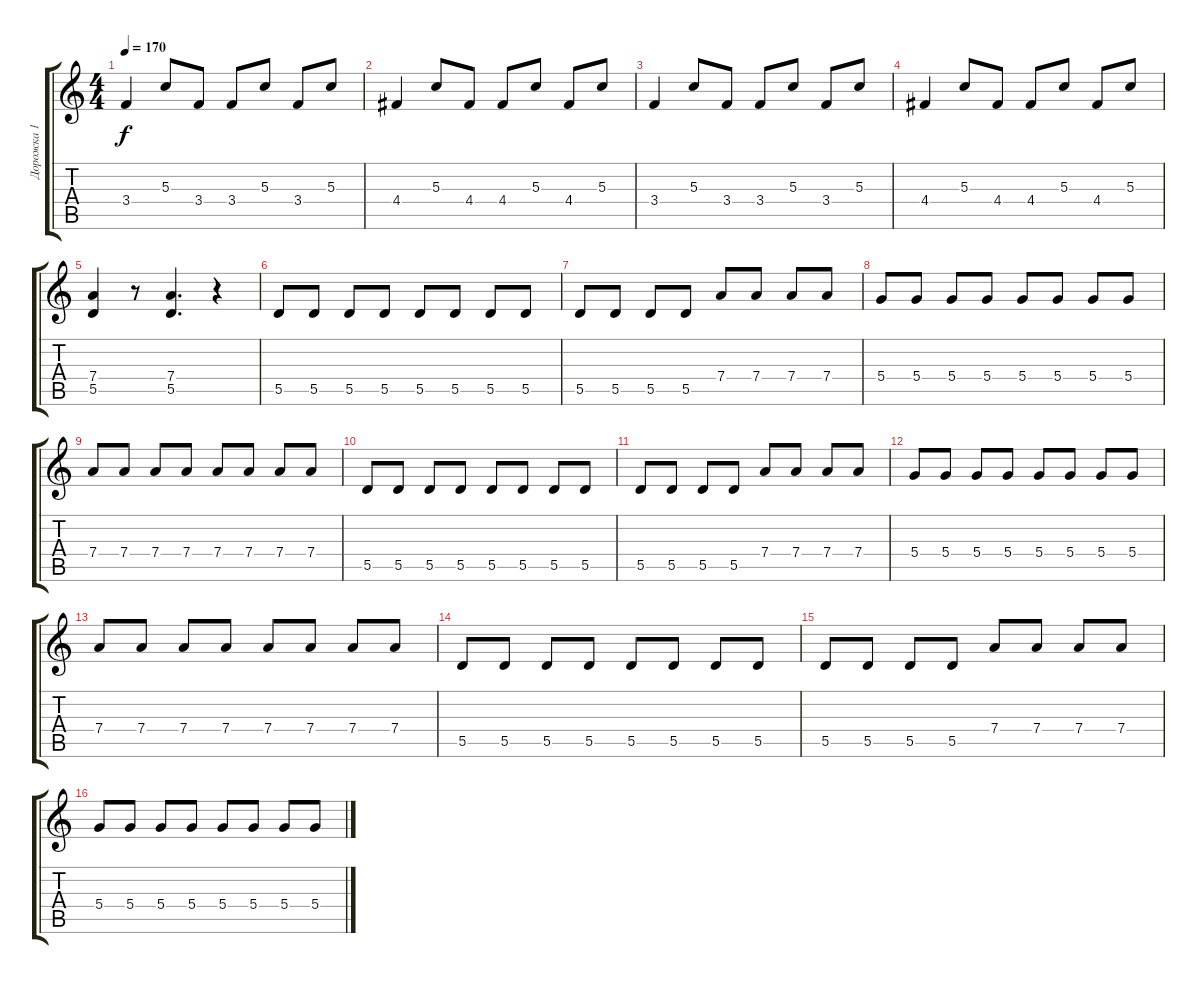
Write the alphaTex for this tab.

\track ("Дорожка 1" "Дорожка 1") {instrument distortionguitar}
\staff {score tabs}
\tuning (E4 B3 G3 D3 A2 E2) {hide}
\ts (4 4)
\tempo 170
\clef g2
\ks c
3.4.4{dy f} 5.3.8 3.4.8 3.4.8 5.3.8 3.4.8 5.3.8 |
4.4.4 5.3.8 4.4.8 4.4.8 5.3.8 4.4.8 5.3.8 |
3.4.4 5.3.8 3.4.8 3.4.8 5.3.8 3.4.8 5.3.8 |
4.4.4 5.3.8 4.4.8 4.4.8 5.3.8 4.4.8 5.3.8 |
(7.4 5.5).4 r.8 (7.4 5.5).4{d} r.4 |
5.5.8 5.5.8 5.5.8 5.5.8 5.5.8 5.5.8 5.5.8 5.5.8 |
5.5.8 5.5.8 5.5.8 5.5.8 7.4.8 7.4.8 7.4.8 7.4.8 |
5.4.8 5.4.8 5.4.8 5.4.8 5.4.8 5.4.8 5.4.8 5.4.8 |
7.4.8 7.4.8 7.4.8 7.4.8 7.4.8 7.4.8 7.4.8 7.4.8 |
5.5.8 5.5.8 5.5.8 5.5.8 5.5.8 5.5.8 5.5.8 5.5.8 |
5.5.8 5.5.8 5.5.8 5.5.8 7.4.8 7.4.8 7.4.8 7.4.8 |
5.4.8 5.4.8 5.4.8 5.4.8 5.4.8 5.4.8 5.4.8 5.4.8 |
7.4.8 7.4.8 7.4.8 7.4.8 7.4.8 7.4.8 7.4.8 7.4.8 |
5.5.8 5.5.8 5.5.8 5.5.8 5.5.8 5.5.8 5.5.8 5.5.8 |
5.5.8 5.5.8 5.5.8 5.5.8 7.4.8 7.4.8 7.4.8 7.4.8 |
5.4.8 5.4.8 5.4.8 5.4.8 5.4.8 5.4.8 5.4.8 5.4.8
